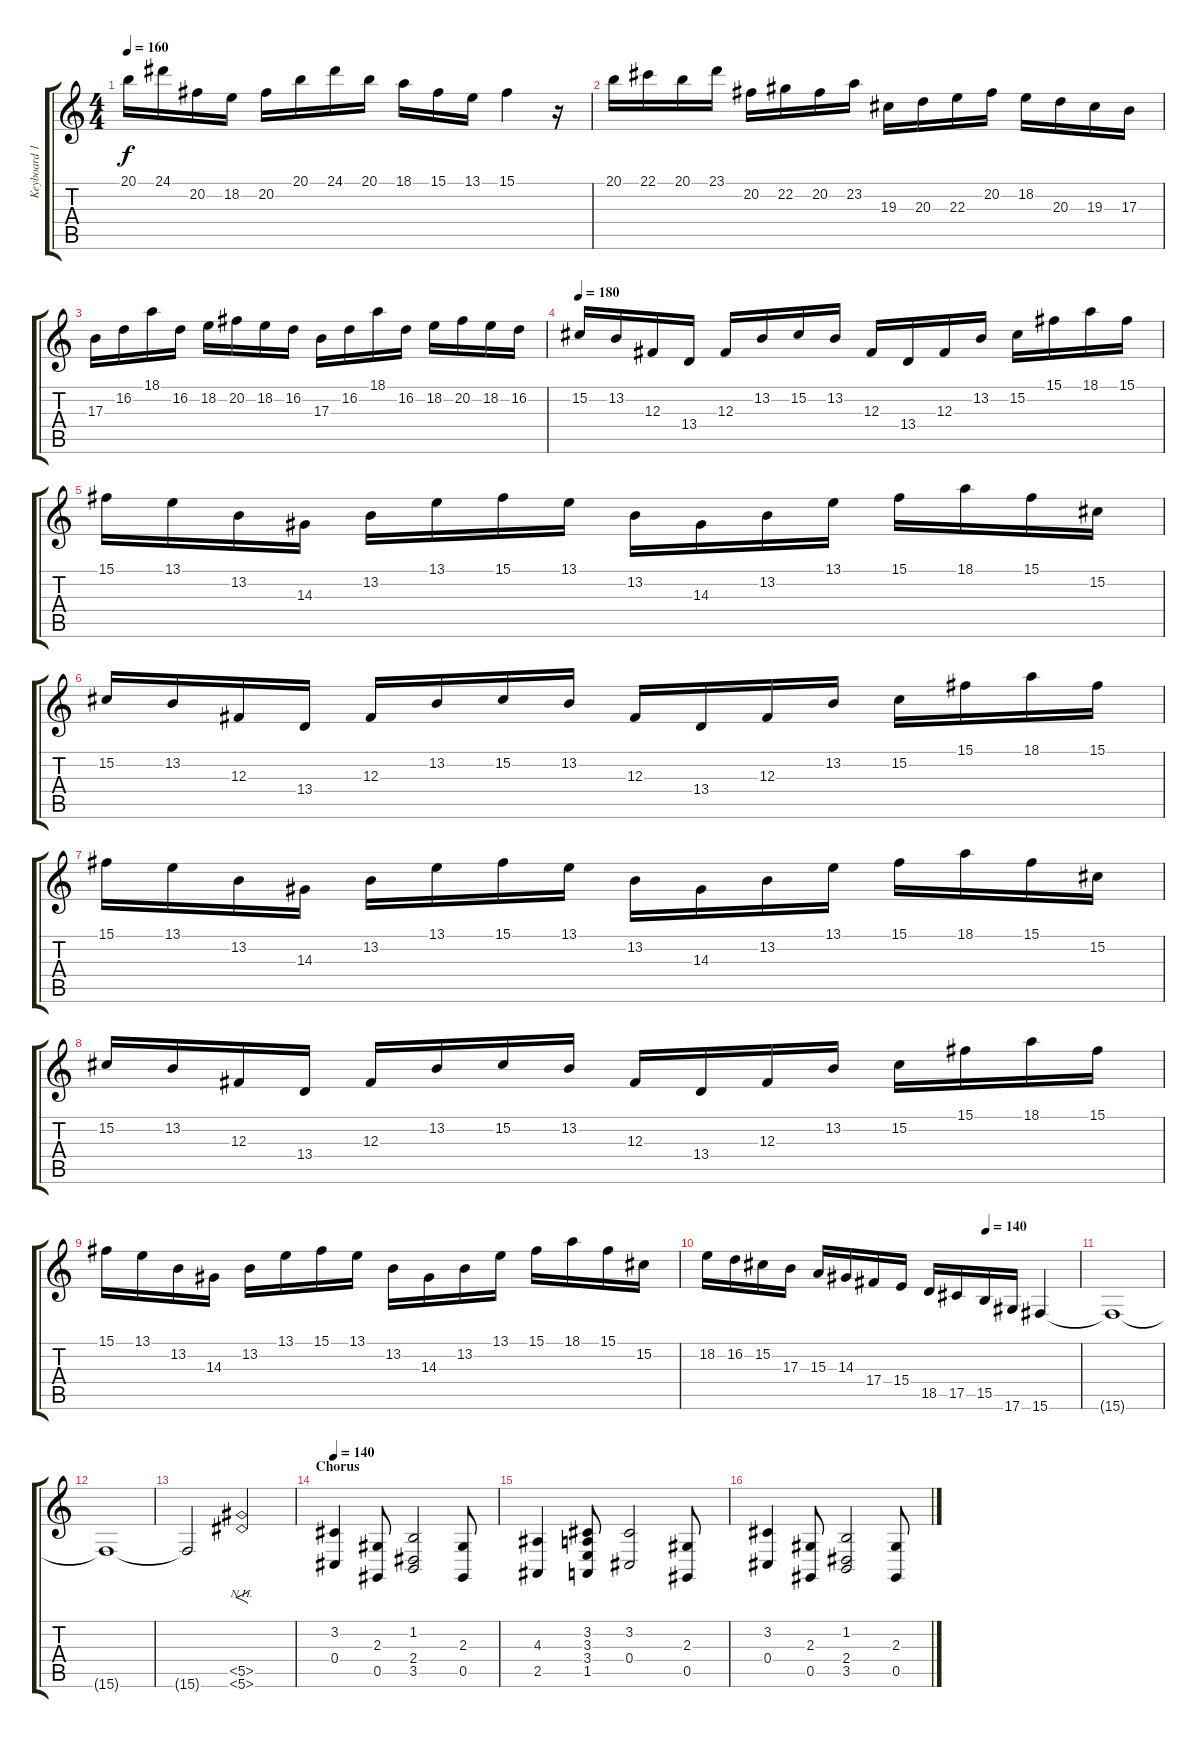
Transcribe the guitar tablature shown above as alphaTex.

\track ("Keyboard 1" "Keyboard 1") {instrument choiraahs}
\staff {score tabs}
\tuning (Eb4 Bb3 Gb3 Db3 Ab2 Eb2) {hide}
\ts (4 4)
\tempo 160
\clef g2
\ks c
20.1.16{dy f} 24.1.16 20.2.16 18.2.16 20.2.16 20.1.16 24.1.16 20.1.16 18.1.16 15.1.16 13.1.16 15.1.4 r.16 |
20.1.16 22.1.16 20.1.16 23.1.16 20.2.16 22.2.16 20.2.16 23.2.16 19.3.16 20.3.16 22.3.16 20.2.16 18.2.16 20.3.16 19.3.16 17.3.16 |
17.3.16 16.2.16 18.1.16 16.2.16 18.2.16 20.2.16 18.2.16 16.2.16 17.3.16 16.2.16 18.1.16 16.2.16 18.2.16 20.2.16 18.2.16 16.2.16 |
\tempo 180
15.2.16 13.2.16 12.3.16 13.4.16 12.3.16 13.2.16 15.2.16 13.2.16 12.3.16 13.4.16 12.3.16 13.2.16 15.2.16 15.1.16 18.1.16 15.1.16 |
15.1.16 13.1.16 13.2.16 14.3.16 13.2.16 13.1.16 15.1.16 13.1.16 13.2.16 14.3.16 13.2.16 13.1.16 15.1.16 18.1.16 15.1.16 15.2.16 |
15.2.16 13.2.16 12.3.16 13.4.16 12.3.16 13.2.16 15.2.16 13.2.16 12.3.16 13.4.16 12.3.16 13.2.16 15.2.16 15.1.16 18.1.16 15.1.16 |
15.1.16 13.1.16 13.2.16 14.3.16 13.2.16 13.1.16 15.1.16 13.1.16 13.2.16 14.3.16 13.2.16 13.1.16 15.1.16 18.1.16 15.1.16 15.2.16 |
15.2.16 13.2.16 12.3.16 13.4.16 12.3.16 13.2.16 15.2.16 13.2.16 12.3.16 13.4.16 12.3.16 13.2.16 15.2.16 15.1.16 18.1.16 15.1.16 |
15.1.16 13.1.16 13.2.16 14.3.16 13.2.16 13.1.16 15.1.16 13.1.16 13.2.16 14.3.16 13.2.16 13.1.16 15.1.16 18.1.16 15.1.16 15.2.16 |
\tempo (140 0.75)
18.2.16 16.2.16 15.2.16 17.3.16 15.3.16 14.3.16 17.4.16 15.4.16 18.5.16 17.5.16 15.5.16 17.6.16 15.6.4{volume 5} |
15.6{t}.1 |
15.6{t}.1{volume 14} |
15.6{t}.2 (5.5{nh} 5.6{nh}).2{f} |
\section ("" "Chorus")
\tempo 140
(3.2 0.4).4 (2.3 0.5).8 (1.2 2.4 3.5).2 (2.3 0.5).8 |
(4.3 2.5).4 (3.2 3.3 3.4 1.5).8 (3.2 0.4).2 (2.3 0.5).8 |
(3.2 0.4).4 (2.3 0.5).8 (1.2 2.4 3.5).2 (2.3 0.5).8
